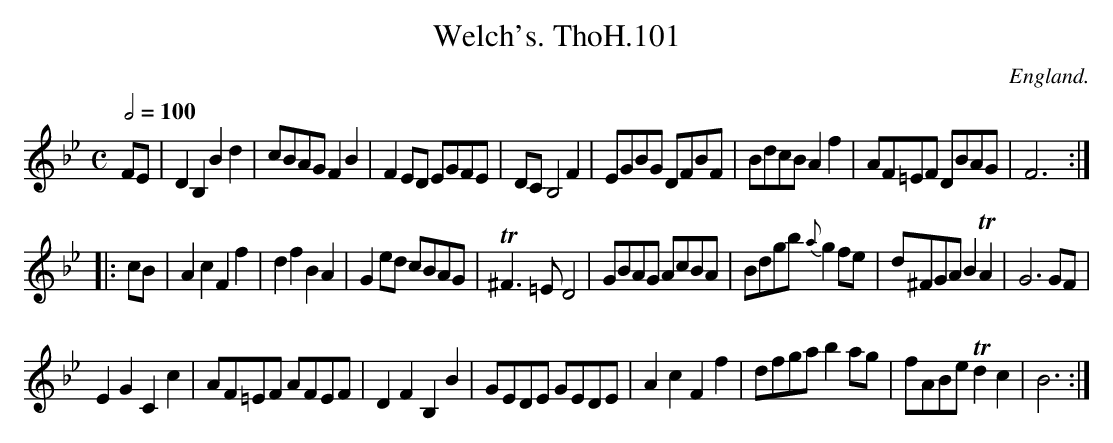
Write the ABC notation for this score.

X:1
T:Welch's. ThoH.101
Q:1/2=100
M:C
L:1/8
O:England.
K:Bb
FE|D2B,2B2d2|cBAGF2B2|F2ED EGFE|DCB,4F2|EGBG DFBF|BdcBA2f2|AF=EF DBAG|F6:|
|:cB|A2c2F2f2|d2f2B2A2|G2ed cBAG|T^F3=ED4|GBAG AcBA|Bdgb {a}g2fe|d^FGAB2TA2|G6GF|
E2G2C2c2|AF=EF AFEF|D2F2B,2B2|GEDE GEDE|A2c2F2f2|dfgab2ag|fABeTd2c2|B6:|
